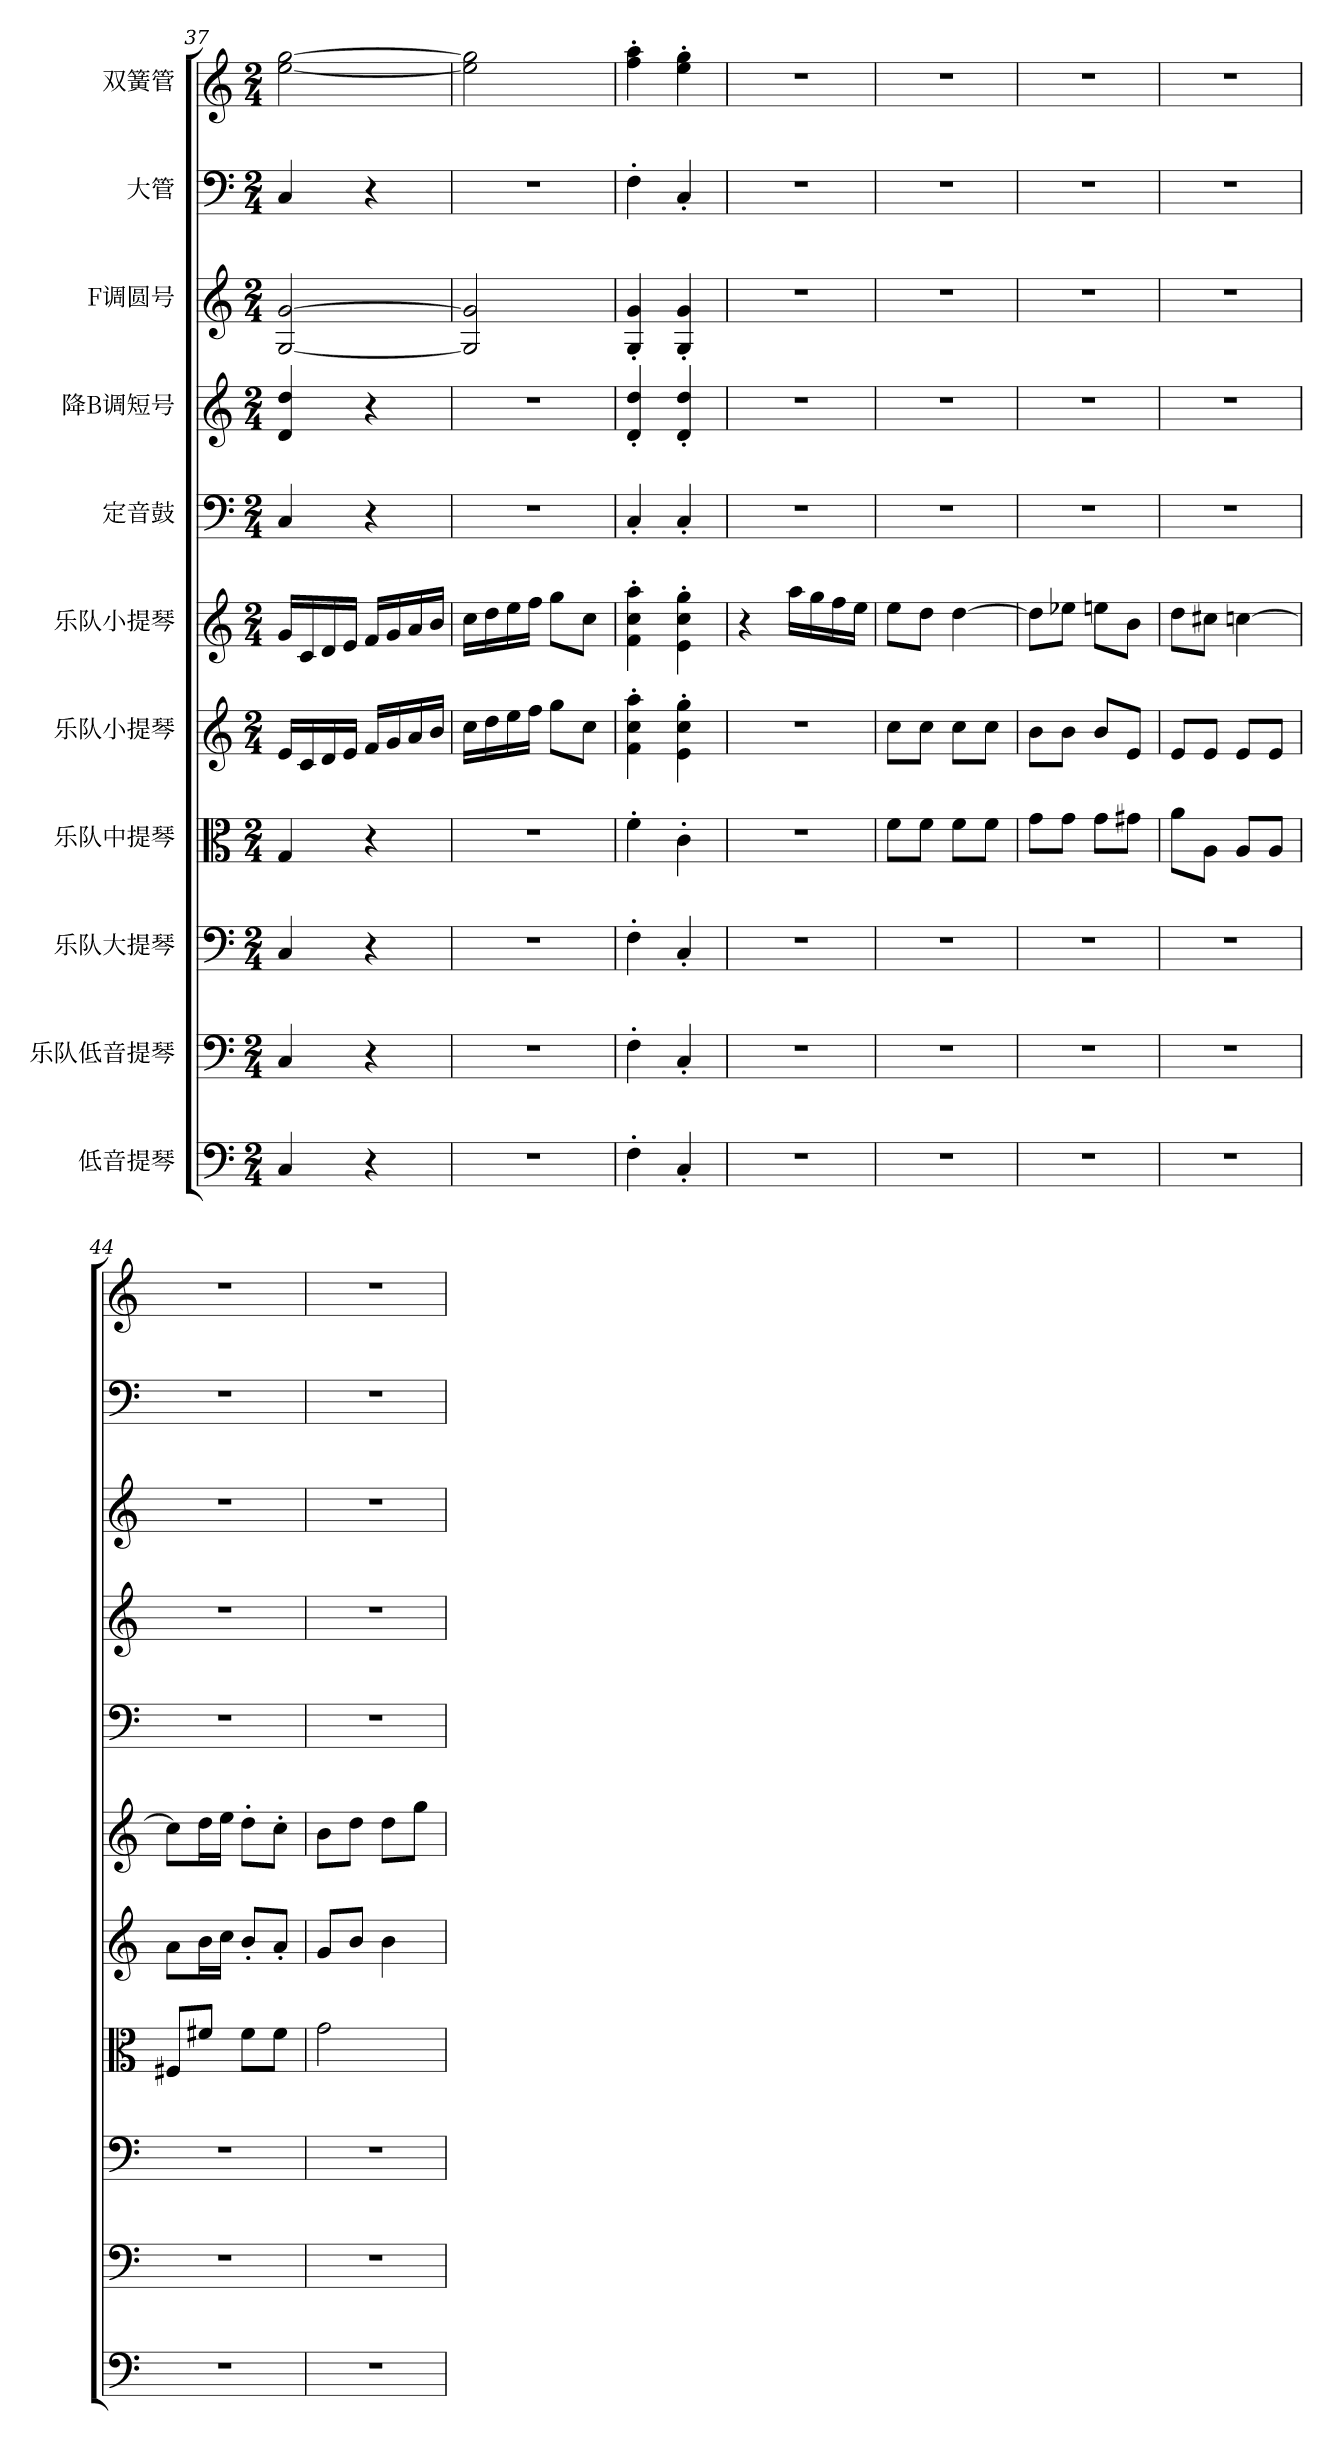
**kern	**kern	**kern	**kern	**kern	**kern	**kern	**kern	**kern	**kern	**kern
*part11	*part10	*part9	*part8	*part7	*part6	*part5	*part4	*part3	*part2	*part1
*staff11	*staff10	*staff9	*staff8	*staff7	*staff6	*staff5	*staff4	*staff3	*staff2	*staff1
*I"低音提琴	*I"乐队低音提琴	*I"乐队大提琴	*I"乐队中提琴	*I"乐队小提琴	*I"乐队小提琴	*I"定音鼓	*I"降B调短号	*I"F调圆号	*I"大管	*I"双簧管
*clefF4	*clefF4	*clefF4	*clefC3	*clefG2	*clefG2	*clefF4	*clefG2	*clefG2	*clefF4	*clefG2
*ITrd7c12	*ITrd7c12	*	*	*	*	*	*ITrd1c2	*ITrd4c7	*	*
*k[]	*k[]	*k[]	*k[]	*k[]	*k[]	*k[]	*k[b-e-]	*k[b-]	*k[]	*k[]
*M2/4	*M2/4	*M2/4	*M2/4	*M2/4	*M2/4	*M2/4	*M2/4	*M2/4	*M2/4	*M2/4
=37	=37	=37	=37	=37	=37	=37	=37	=37	=37	=37
4CC/	4CC/	4C/	4G/	16e/LL	16g/LL	4C/	4c/ 4cc/	[2C/ [2c/	4C/	[2ee\ [2gg\
.	.	.	.	16c/	16c/	.	.	.	.	.
.	.	.	.	16d/	16d/	.	.	.	.	.
.	.	.	.	16e/JJ	16e/JJ	.	.	.	.	.
4r	4r	4r	4r	16f/LL	16f/LL	4r	4r	.	4r	.
.	.	.	.	16g/	16g/	.	.	.	.	.
.	.	.	.	16a/	16a/	.	.	.	.	.
.	.	.	.	16b/JJ	16b/JJ	.	.	.	.	.
!!LO:PB:g=z
=38	=38	=38	=38	=38	=38	=38	=38	=38	=38	=38
2r	2r	2r	2r	16cc\LL	16cc\LL	2r	2r	2C/] 2c/]	2r	2ee\] 2gg\]
.	.	.	.	16dd\	16dd\	.	.	.	.	.
.	.	.	.	16ee\	16ee\	.	.	.	.	.
.	.	.	.	16ff\JJ	16ff\JJ	.	.	.	.	.
.	.	.	.	8gg\L	8gg\L	.	.	.	.	.
.	.	.	.	8cc\J	8cc\J	.	.	.	.	.
=39	=39	=39	=39	=39	=39	=39	=39	=39	=39	=39
*	*	*	*	*	*	*	*	*	*	*MM155
4FF'\	4FF'\	4F'\	4f'\	4f\' 4cc\' 4aa\'	4f\' 4cc\' 4aa\'	4C'/	4c/' 4cc/'	4C/' 4c/'	4F'\	4ff\' 4aa\'
4CC'/	4CC'/	4C'/	4c'\	4e\' 4cc\' 4gg\'	4e\' 4cc\' 4gg\'	4C'/	4c/' 4cc/'	4C/' 4c/'	4C'/	4ee\' 4gg\'
=40	=40	=40	=40	=40	=40	=40	=40	=40	=40	=40
*	*	*	*	*	*	*	*	*	*	*MM160
2r	2r	2r	2r	2r	4r	2r	2r	2r	2r	2r
.	.	.	.	.	16aa\LL	.	.	.	.	.
.	.	.	.	.	16gg\	.	.	.	.	.
.	.	.	.	.	16ff\	.	.	.	.	.
.	.	.	.	.	16ee\JJ	.	.	.	.	.
=41	=41	=41	=41	=41	=41	=41	=41	=41	=41	=41
2r	2r	2r	8f\L	8cc\L	8ee\L	2r	2r	2r	2r	2r
.	.	.	8f\J	8cc\J	8dd\J	.	.	.	.	.
.	.	.	8f\L	8cc\L	[4dd\	.	.	.	.	.
.	.	.	8f\J	8cc\J	.	.	.	.	.	.
=42	=42	=42	=42	=42	=42	=42	=42	=42	=42	=42
2r	2r	2r	8g\L	8b\L	8dd\L]	2r	2r	2r	2r	2r
.	.	.	8g\J	8b\J	8ee-X\J	.	.	.	.	.
.	.	.	8g\L	8b/L	8een\L	.	.	.	.	.
.	.	.	8g#X\J	8e/J	8b\J	.	.	.	.	.
=43	=43	=43	=43	=43	=43	=43	=43	=43	=43	=43
2r	2r	2r	8a\L	8e/L	8dd\L	2r	2r	2r	2r	2r
.	.	.	8A\J	8e/J	8cc#X\J	.	.	.	.	.
.	.	.	8A/L	8e/L	[4ccn\	.	.	.	.	.
.	.	.	8A/J	8e/J	.	.	.	.	.	.
=44	=44	=44	=44	=44	=44	=44	=44	=44	=44	=44
2r	2r	2r	8F#X/L	8a\L	8cc\L]	2r	2r	2r	2r	2r
.	.	.	8f#X/J	16b\L	16dd\L	.	.	.	.	.
.	.	.	.	16cc\JJ	16ee\JJ	.	.	.	.	.
.	.	.	8f#\L	8b'/L	8dd'\L	.	.	.	.	.
.	.	.	8f#\J	8a'/J	8cc'\J	.	.	.	.	.
!!LO:PB:g=z
=45	=45	=45	=45	=45	=45	=45	=45	=45	=45	=45
2r	2r	2r	2g\	8g/L	8b\L	2r	2r	2r	2r	2r
.	.	.	.	8b/J	8dd\J	.	.	.	.	.
.	.	.	.	4b\	8dd\L	.	.	.	.	.
.	.	.	.	.	8gg\J	.	.	.	.	.
=	=	=	=	=	=	=	=	=	=	=
*-	*-	*-	*-	*-	*-	*-	*-	*-	*-	*-
